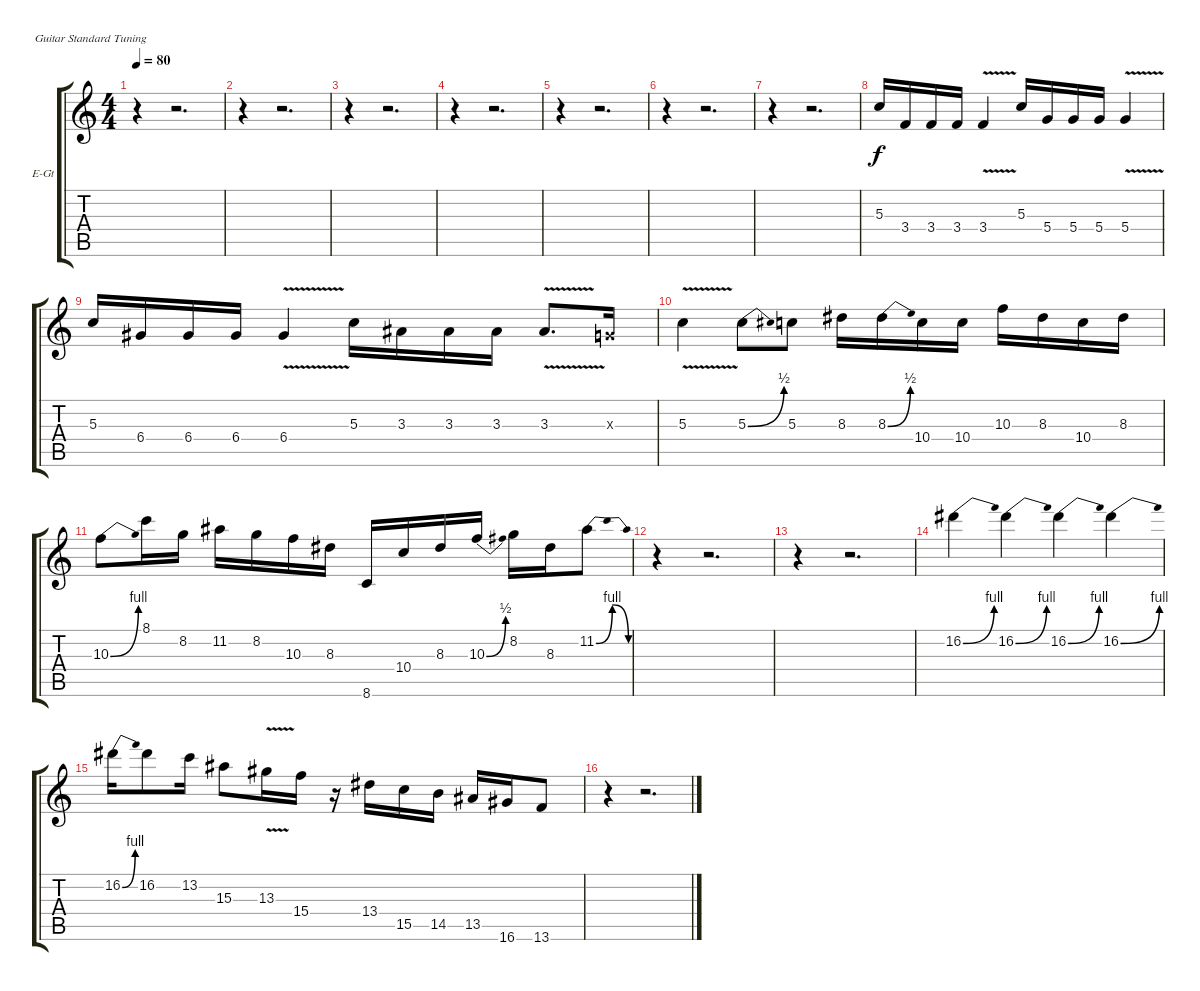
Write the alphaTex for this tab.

\bracketExtendMode groupsimilarinstruments
\firstSystemTrackNameOrientation horizontal
\otherSystemsTrackNameOrientation horizontal
\track ("Guitar 1 (dist)" "E-Gt") {instrument distortionguitar}
\staff {score tabs}
\tuning (E4 B3 G3 D3 A2 E2)
\ts (4 4)
\tempo 80
\clef g2
\ks c
r.4{dy f} r.2{d} |
r.4 r.2{d} |
r.4 r.2{d} |
r.4 r.2{d} |
r.4 r.2{d} |
r.4 r.2{d} |
r.4 r.2{d} |
5.3.16 3.4.16 3.4.16 3.4.16 3.4{v}.4 5.3.16 5.4.16 5.4.16 5.4.16 5.4{v}.4 |
5.3.16 6.4.16 6.4.16 6.4.16 6.4{v}.4 5.3.16 3.3.16 3.3.16 3.3.16 3.3{v}.8{d} 0.3{x}.16 |
5.3{v}.4 5.3{be (bend 0 0 60 2)}.8 5.3.8 8.3.16 8.3{be (bend 0 0 60 2)}.16 10.4.16 10.4.16 10.3.16 8.3.16 10.4.16 8.3.16 |
10.3{be (bend 0 0 60 4)}.8 8.1.16 8.2.16 11.2.16 8.2.16 10.3.16 8.3.16 8.6.16 10.4.16 8.3.16 10.3{be (bend 0 0 60 2)}.16 8.2.16 8.3.16 11.2{be (bendrelease 0 0 30 4 30 4 60 0)}.8 |
r.4 r.2{d} |
r.4 r.2{d} |
16.2{be (bend 0 0 60 4)}.4 16.2{be (bend 0 0 60 4)}.4 16.2{be (bend 0 0 60 4)}.4 16.2{be (bend 0 0 60 4)}.4 |
16.2{be (bend 0 0 60 4)}.16 16.2.8 13.2.16 15.3.8 13.3{v}.16 15.4.16 r.16 13.4.16 15.5.16 14.5.16 13.5.16 16.6.16 13.6.8 |
r.4 r.2{d}
